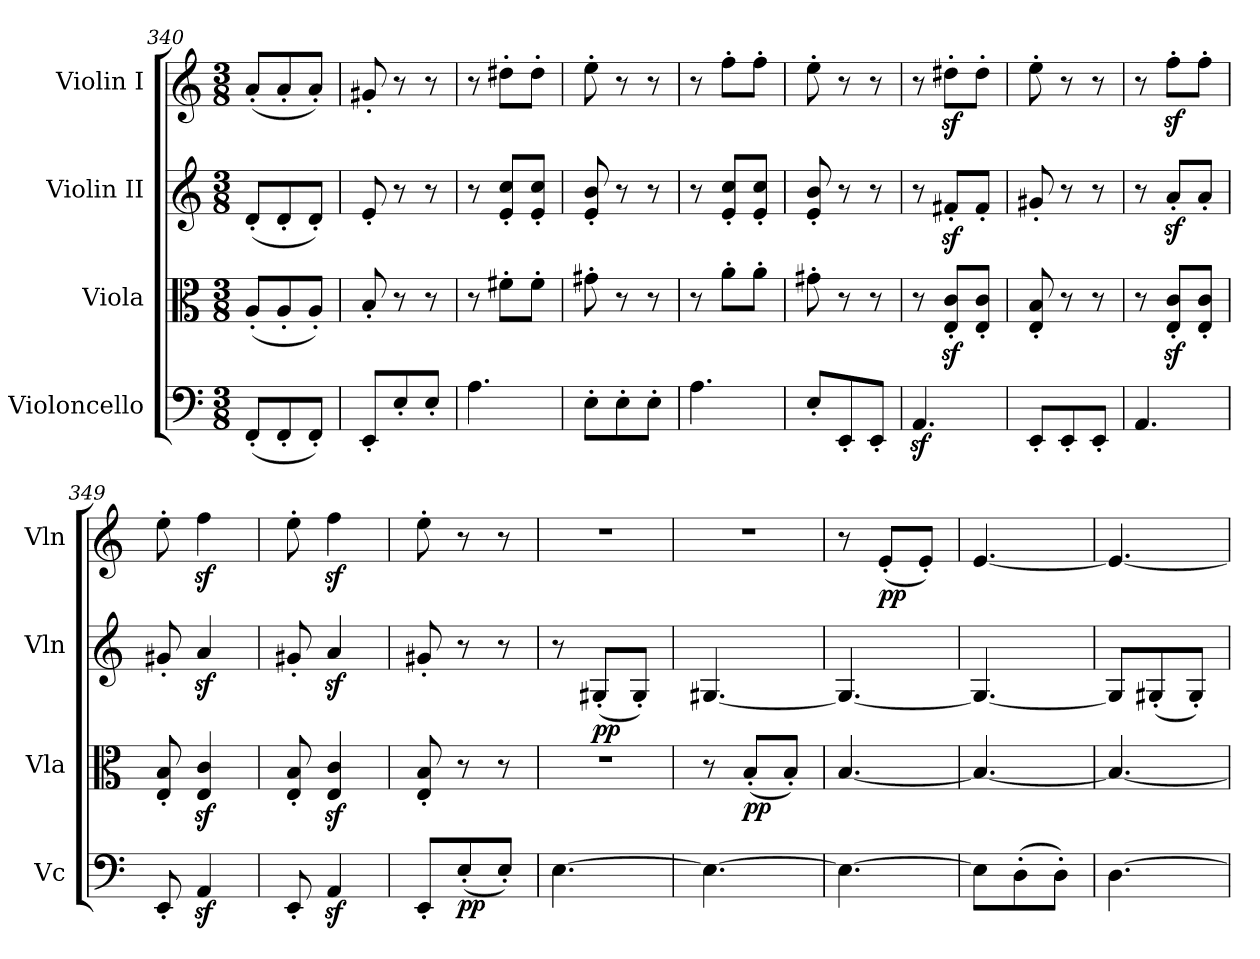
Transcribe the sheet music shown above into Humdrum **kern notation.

**kern	**dynam	**kern	**dynam	**kern	**dynam	**kern	**dynam
*part4	*part4	*part3	*part3	*part2	*part2	*part1	*part1
*staff4	*staff4	*staff3	*staff3	*staff2	*staff2	*staff1	*staff1
*I"Violoncello	*	*I"Viola	*	*I"Violin II	*	*I"Violin I	*
*I'Vc	*	*I'Vla	*	*I'Vln	*	*I'Vln	*
*clefF4	*	*clefC3	*	*clefG2	*	*clefG2	*
*k[]	*	*k[]	*	*k[]	*	*k[]	*
*M3/8	*	*M3/8	*	*M3/8	*	*M3/8	*
=340	=340	=340	=340	=340	=340	=340	=340
(8FF'/L	.	(8A'/L	.	(8d'/L	.	(8a'/L	.
8FF'/	.	8A'/	.	8d'/	.	8a'/	.
8FF'/J)	.	8A'/J)	.	8d'/J)	.	8a'/J)	.
=341	=341	=341	=341	=341	=341	=341	=341
8EE'/L	.	8B'/	.	8e'/	.	8g#X'/	.
8E'/	.	8r	.	8r	.	8r	.
8E'/J	.	8r	.	8r	.	8r	.
=342	=342	=342	=342	=342	=342	=342	=342
4.A\	.	8r	.	8r	.	8r	.
.	.	8f#X'\L	.	8e/' 8cc/'L	.	8dd#X'\L	.
.	.	8f#'\J	.	8e/' 8cc/'J	.	8dd#'\J	.
=343	=343	=343	=343	=343	=343	=343	=343
8E'\L	.	8g#X'\	.	8e/' 8b/'	.	8ee'\	.
8E'\	.	8r	.	8r	.	8r	.
8E'\J	.	8r	.	8r	.	8r	.
=344	=344	=344	=344	=344	=344	=344	=344
4.A\	.	8r	.	8r	.	8r	.
.	.	8a'\L	.	8e/' 8cc/'L	.	8ff'\L	.
.	.	8a'\J	.	8e/' 8cc/'J	.	8ff'\J	.
=345	=345	=345	=345	=345	=345	=345	=345
8E'/L	.	8g#X'\	.	8e/' 8b/'	.	8ee'\	.
8EE'/	.	8r	.	8r	.	8r	.
8EE'/J	.	8r	.	8r	.	8r	.
=346	=346	=346	=346	=346	=346	=346	=346
4.AAz</	.	8r	.	8r	.	8r	.
.	.	8E/z<' 8c/z<'L	.	8f#Xz<'/L	.	8dd#Xz<'\L	.
.	.	8E/' 8c/'J	.	8f#'/J	.	8dd#'\J	.
=347	=347	=347	=347	=347	=347	=347	=347
8EE'/L	.	8E/' 8B/'	.	8g#X'/	.	8ee'\	.
8EE'/	.	8r	.	8r	.	8r	.
8EE'/J	.	8r	.	8r	.	8r	.
=348	=348	=348	=348	=348	=348	=348	=348
4.AA/	.	8r	.	8r	.	8r	.
.	.	8E/z<' 8c/z<'L	.	8az<'/L	.	8ffz<'\L	.
.	.	8E/' 8c/'J	.	8a'/J	.	8ff'\J	.
!!LO:LB:g=z
=349	=349	=349	=349	=349	=349	=349	=349
8EE'/	.	8E/' 8B/'	.	8g#X'/	.	8ee'\	.
4AAz</	.	4E/z< 4c/z<	.	4az</	.	4ffz<\	.
=350	=350	=350	=350	=350	=350	=350	=350
8EE'/	.	8E/' 8B/'	.	8g#X'/	.	8ee'\	.
4AAz</	.	4E/z< 4c/z<	.	4az</	.	4ffz<\	.
=351	=351	=351	=351	=351	=351	=351	=351
8EE'/L	.	8E/' 8B/'	.	8g#X'/	.	8ee'\	.
!	!LO:DY:b	!	!	!	!	!	!
(8E'/	pp	8r	.	8r	.	8r	.
8E'/J)	.	8r	.	8r	.	8r	.
=352	=352	=352	=352	=352	=352	=352	=352
[4.E\	.	4.r	.	8r	.	4.r	.
!	!	!	!	!	!LO:DY:b	!	!
.	.	.	.	(8G#X'/L	pp	.	.
.	.	.	.	8G#'/J)	.	.	.
=353	=353	=353	=353	=353	=353	=353	=353
4.E\_	.	8r	.	[4.G#X/	.	4.r	.
!	!	!	!LO:DY:b	!	!	!	!
.	.	(8B'/L	pp	.	.	.	.
.	.	8B'/J)	.	.	.	.	.
=354	=354	=354	=354	=354	=354	=354	=354
4.E\_	.	[4.B/	.	4.G#/_	.	8r	.
!	!	!	!	!	!	!	!LO:DY:b
.	.	.	.	.	.	(8e'/L	pp
.	.	.	.	.	.	8e'/J)	.
=355	=355	=355	=355	=355	=355	=355	=355
8E\L]	.	4.B/_	.	4.G#/_	.	[4.e/	.
(8D'\	.	.	.	.	.	.	.
8D'\J)	.	.	.	.	.	.	.
=356	=356	=356	=356	=356	=356	=356	=356
[4.D\	.	4.B/_	.	8G#/L]	.	4.e/_	.
.	.	.	.	(8G#X'/	.	.	.
.	.	.	.	8G#'/J)	.	.	.
=	=	=	=	=	=	=	=
*-	*-	*-	*-	*-	*-	*-	*-
